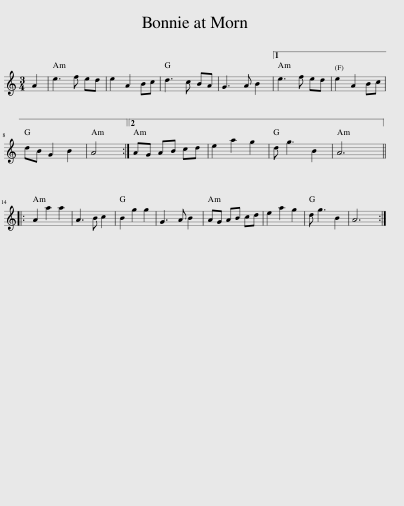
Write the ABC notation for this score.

X:1
L:1/8
M:3/4
I:linebreak $
K:C
V:1 treble
V:1
 A2 | e3 f ed | e2 A2 Bc | d3 c BA | G3 A B2 |1 %5
 e3 f ed | e2 A2 Bc |$ dB G2 B2 | A4 :|2 AG AB cd | %10
 e2 a2 g2 | d g3 B2 | A6 |:$ A2 a2 a2 | A3 B c2 | %15
 B2 g2 g2 | G3 A B2 | AG AB cd | e2 a2 g2 | d g3 B2 | %20
 A6 :| %21
